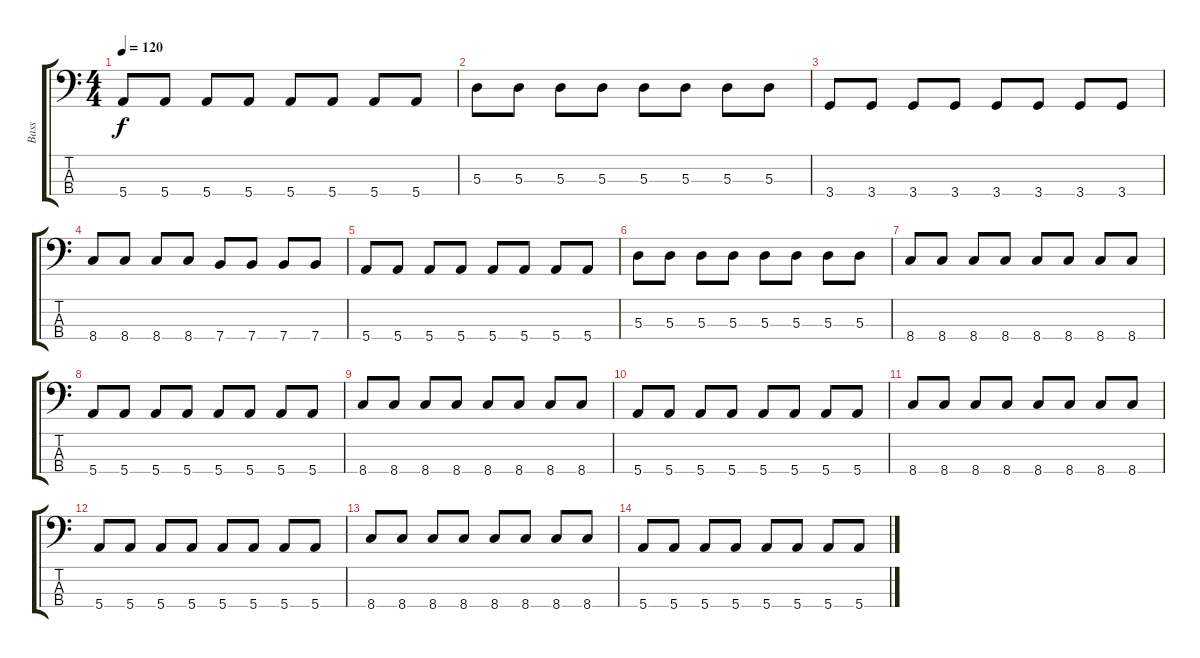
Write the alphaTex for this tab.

\track ("Bass" "Bass") {instrument electricbassfinger}
\staff {score tabs}
\tuning (G2 D2 A1 E1) {hide}
\ts (4 4)
\tempo 120
\clef f4
\ks c
5.4.8{dy f} 5.4.8 5.4.8 5.4.8 5.4.8 5.4.8 5.4.8 5.4.8 |
5.3.8 5.3.8 5.3.8 5.3.8 5.3.8 5.3.8 5.3.8 5.3.8 |
3.4.8 3.4.8 3.4.8 3.4.8 3.4.8 3.4.8 3.4.8 3.4.8 |
8.4.8 8.4.8 8.4.8 8.4.8 7.4.8 7.4.8 7.4.8 7.4.8 |
5.4.8 5.4.8 5.4.8 5.4.8 5.4.8 5.4.8 5.4.8 5.4.8 |
5.3.8 5.3.8 5.3.8 5.3.8 5.3.8 5.3.8 5.3.8 5.3.8 |
8.4.8 8.4.8 8.4.8 8.4.8 8.4.8 8.4.8 8.4.8 8.4.8 |
5.4.8 5.4.8 5.4.8 5.4.8 5.4.8 5.4.8 5.4.8 5.4.8 |
8.4.8 8.4.8 8.4.8 8.4.8 8.4.8 8.4.8 8.4.8 8.4.8 |
5.4.8 5.4.8 5.4.8 5.4.8 5.4.8 5.4.8 5.4.8 5.4.8 |
8.4.8 8.4.8 8.4.8 8.4.8 8.4.8 8.4.8 8.4.8 8.4.8 |
5.4.8 5.4.8 5.4.8 5.4.8 5.4.8 5.4.8 5.4.8 5.4.8 |
8.4.8 8.4.8 8.4.8 8.4.8 8.4.8 8.4.8 8.4.8 8.4.8 |
5.4.8 5.4.8 5.4.8 5.4.8 5.4.8 5.4.8 5.4.8 5.4.8
